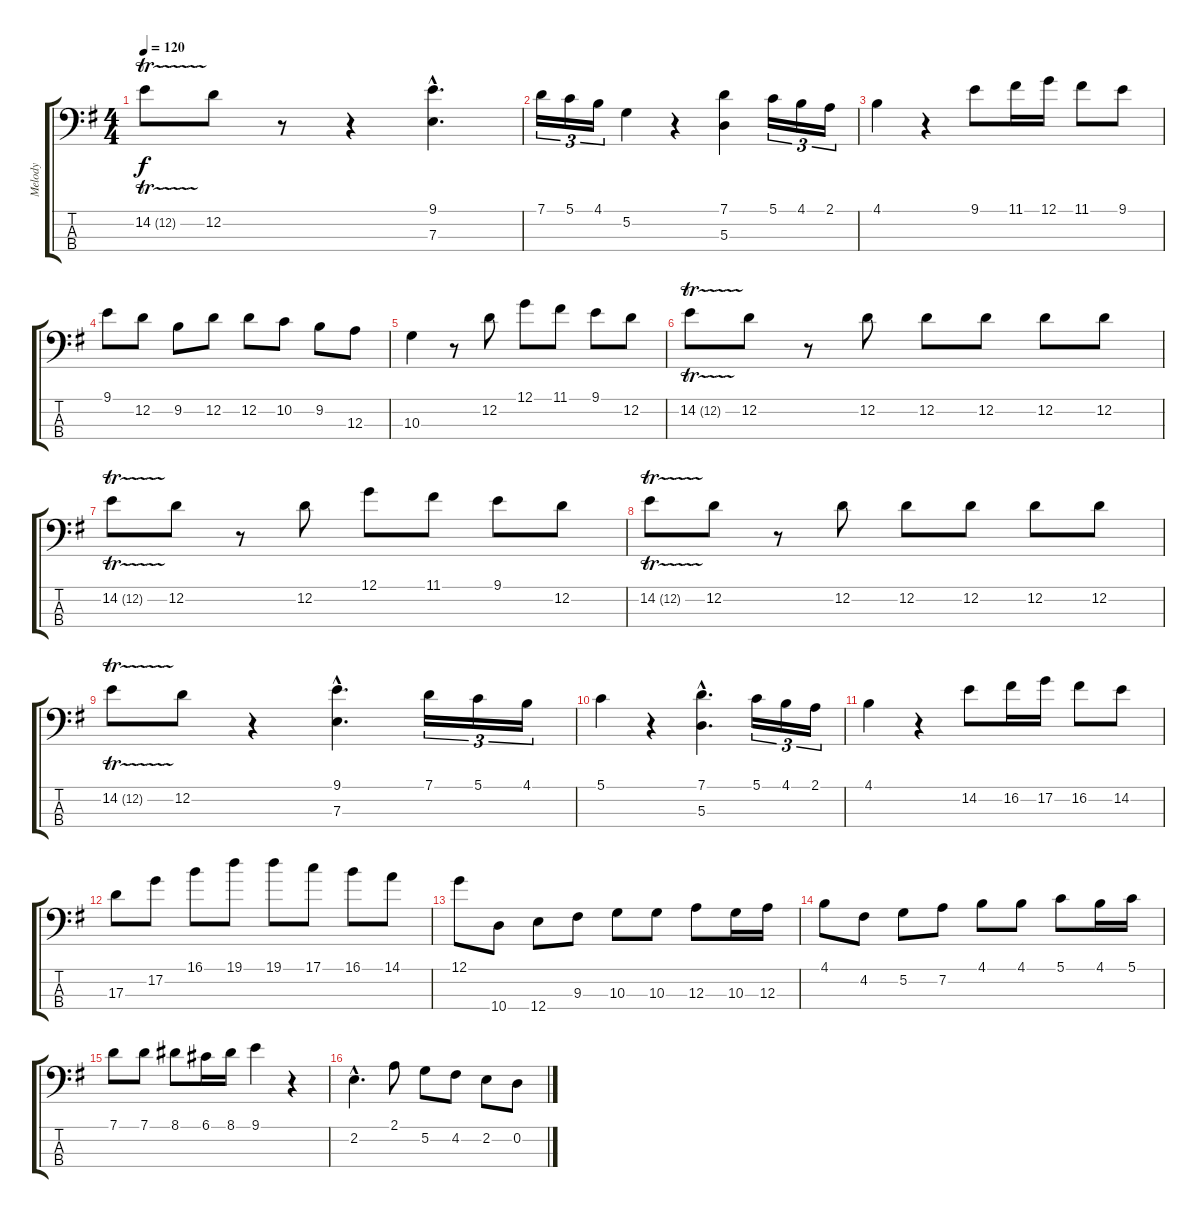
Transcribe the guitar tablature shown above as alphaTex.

\track ("Melody" "Melody") {instrument electricbassfinger}
\staff {score tabs}
\tuning (G2 D2 A1 E1) {hide}
\ts (4 4)
\tempo 120
\clef f4
\ks g
14.2{tr (12 16)}.8{dy f} 12.2.8 r.8 r.4 (9.1{hac} 7.3{hac}).4{d} |
7.1.16{tu (3 2)} 5.1.16{tu (3 2)} 4.1.16{tu (3 2)} 5.2.4 r.4 (7.1 5.3).4 5.1.16{tu (3 2)} 4.1.16{tu (3 2)} 2.1.16{tu (3 2)} |
4.1.4 r.4 9.1.8 11.1.16 12.1.16 11.1.8 9.1.8 |
9.1.8 12.2.8 9.2.8 12.2.8 12.2.8 10.2.8 9.2.8 12.3.8 |
10.3.4 r.8 12.2.8 12.1.8 11.1.8 9.1.8 12.2.8 |
14.2{tr (12 16)}.8 12.2.8 r.8 12.2.8 12.2.8 12.2.8 12.2.8 12.2.8 |
14.2{tr (12 16)}.8 12.2.8 r.8 12.2.8 12.1.8 11.1.8 9.1.8 12.2.8 |
14.2{tr (12 16)}.8 12.2.8 r.8 12.2.8 12.2.8 12.2.8 12.2.8 12.2.8 |
14.2{tr (12 16)}.8 12.2.8 r.4 (9.1{hac} 7.3{hac}).4{d} 7.1.16{tu (3 2)} 5.1.16{tu (3 2)} 4.1.16{tu (3 2)} |
5.1.4 r.4 (7.1{hac} 5.3{hac}).4{d} 5.1.16{tu (3 2)} 4.1.16{tu (3 2)} 2.1.16{tu (3 2)} |
4.1.4 r.4 14.2.8 16.2.16 17.2.16 16.2.8 14.2.8 |
17.3.8 17.2.8 16.1.8 19.1.8 19.1.8 17.1.8 16.1.8 14.1.8 |
12.1.8 10.4.8 12.4.8 9.3.8 10.3.8 10.3.8 12.3.8 10.3.16 12.3.16 |
4.1.8 4.2.8 5.2.8 7.2.8 4.1.8 4.1.8 5.1.8 4.1.16 5.1.16 |
7.1.8 7.1.8 8.1.8 6.1.16 8.1.16 9.1.4 r.4 |
2.2{hac}.4{d} 2.1.8 5.2.8 4.2.8 2.2.8 0.2.8
